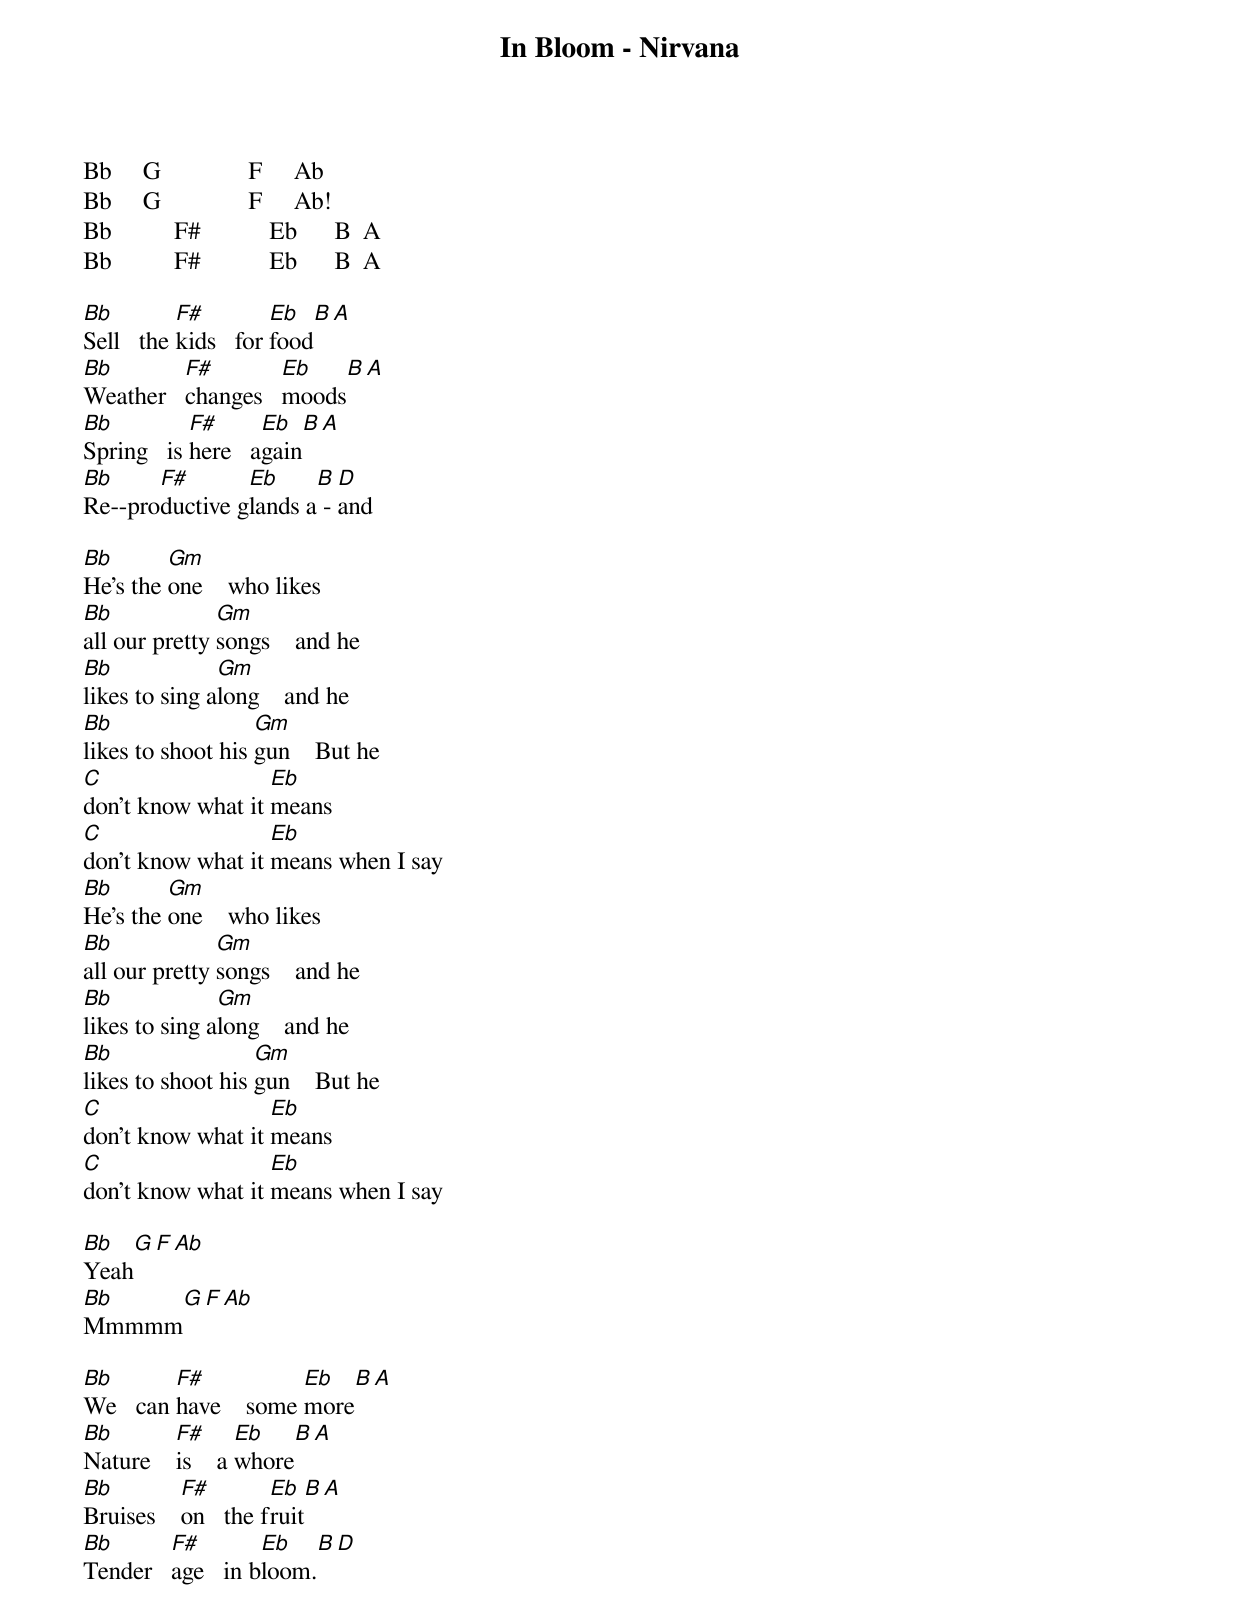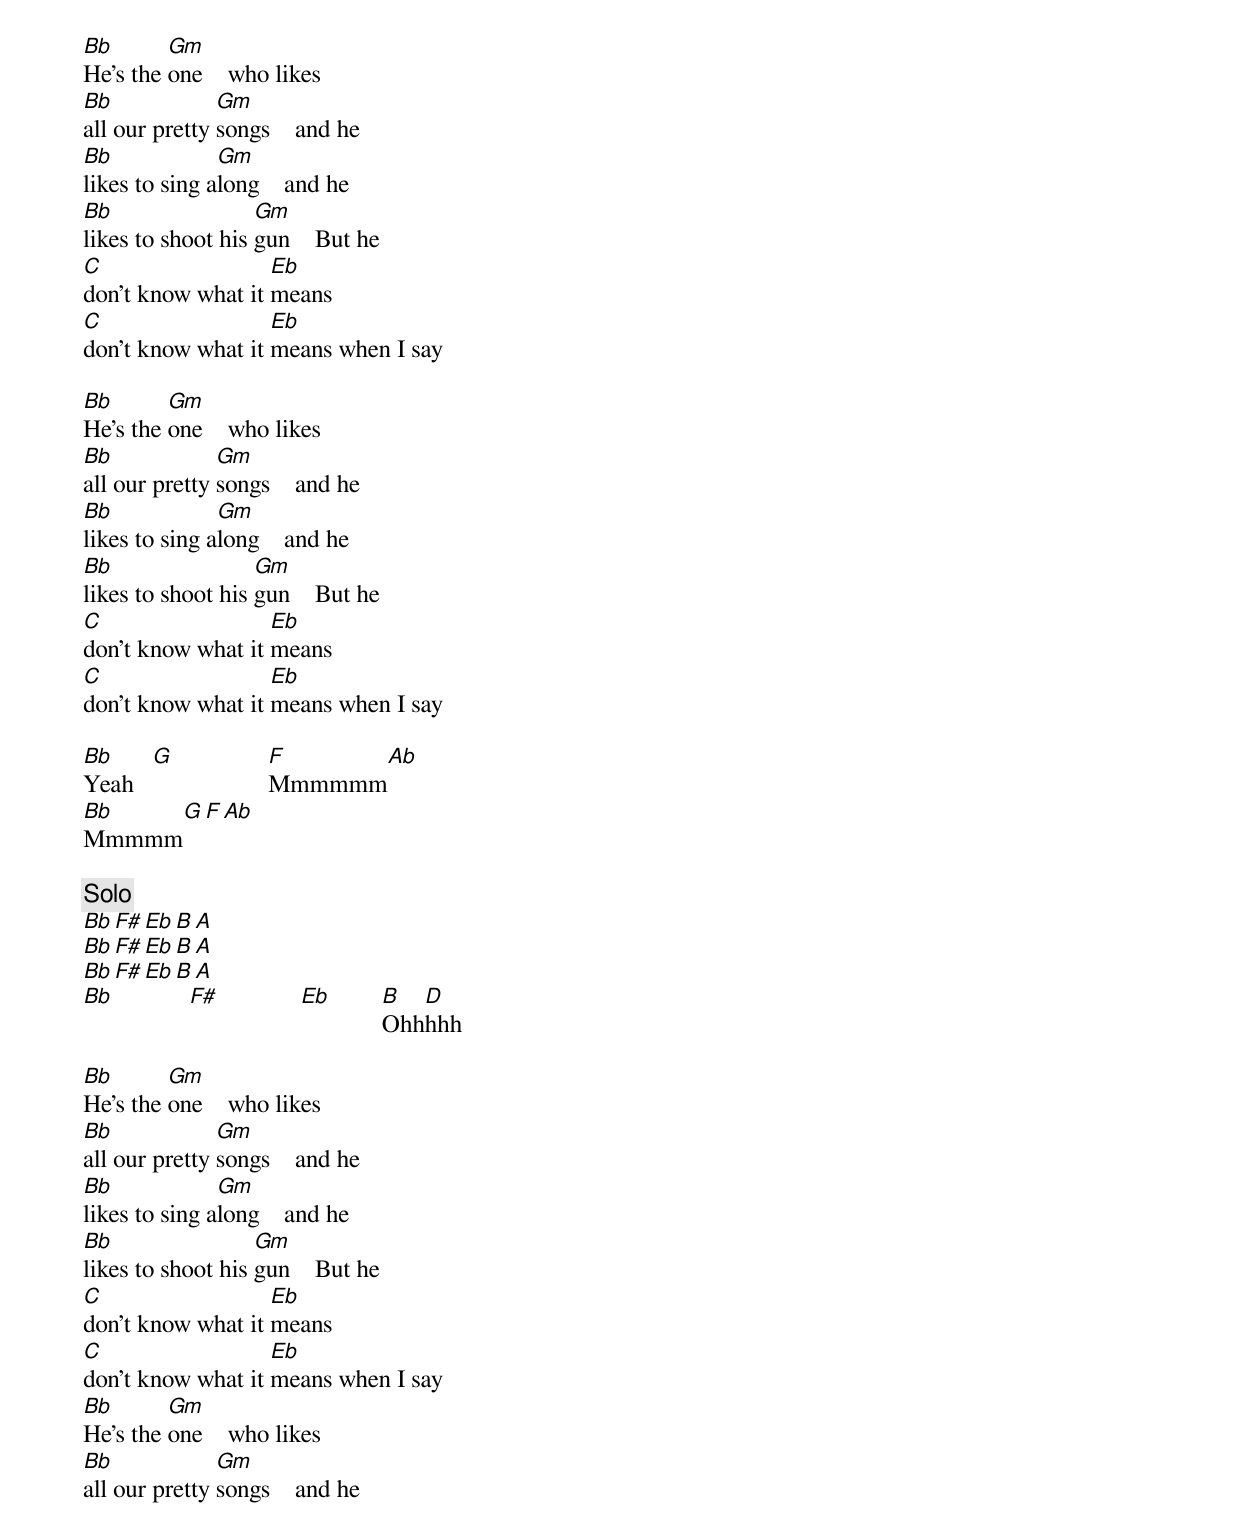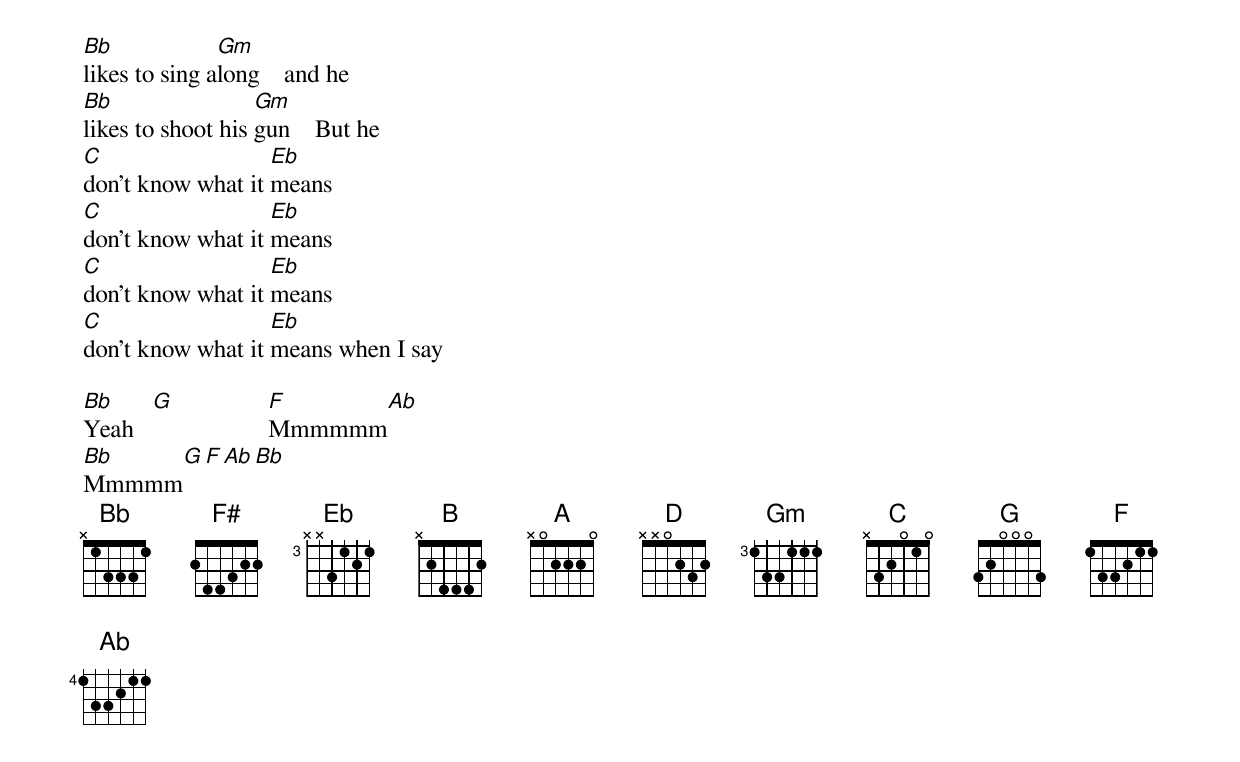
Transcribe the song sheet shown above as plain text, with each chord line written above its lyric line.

In Bloom - Nirvana

Bb     G              F     Ab
Bb     G              F     Ab!
Bb          F#           Eb      B  A
Bb          F#           Eb      B  A

Bb         F#         Eb     B  A
Sell   the kids   for food
Bb        F#        Eb      B  A
Weather   changes   moods
Bb          F#      Eb      B  A
Spring   is here   again
Bb     F#       Eb     B  D
Re--productive glands a - and

Bb       Gm
He's the one    who likes
Bb             Gm
all our pretty songs    and he
Bb             Gm
likes to sing along    and he
Bb                 Gm
likes to shoot his gun    But he
C                  Eb
don't know what it means
C                  Eb
don't know what it means when I say
Bb       Gm
He's the one    who likes
Bb             Gm
all our pretty songs    and he
Bb             Gm
likes to sing along    and he
Bb                 Gm
likes to shoot his gun    But he
C                  Eb
don't know what it means
C                  Eb
don't know what it means when I say

Bb     G              F     Ab
Yeah
Bb     G              F     Ab
Mmmmm

Bb       F#           Eb     B  A
We   can have    some more
Bb        F#      Eb      B  A
Nature    is    a whore
Bb         F#        Eb      B  A
Bruises    on   the fruit
Bb       F#        Eb     B  D
Tender   age   in bloom.

Bb       Gm
He's the one    who likes
Bb             Gm
all our pretty songs    and he
Bb             Gm
likes to sing along    and he
Bb                 Gm
likes to shoot his gun    But he
C                  Eb
don't know what it means
C                  Eb
don't know what it means when I say

Bb       Gm
He's the one    who likes
Bb             Gm
all our pretty songs    and he
Bb             Gm
likes to sing along    and he
Bb                 Gm
likes to shoot his gun    But he
C                  Eb
don't know what it means
C                  Eb
don't know what it means when I say

Bb     G              F     Ab
Yeah                  Mmmmmm
Bb     G              F     Ab
Mmmmm

[Solo]
Bb          F#           Eb      B  A
Bb          F#           Eb      B  A
Bb          F#           Eb      B  A
Bb          F#           Eb      B  D
                                 Ohhhhh

Bb       Gm
He's the one    who likes
Bb             Gm
all our pretty songs    and he
Bb             Gm
likes to sing along    and he
Bb                 Gm
likes to shoot his gun    But he
C                  Eb
don't know what it means
C                  Eb
don't know what it means when I say
Bb       Gm
He's the one    who likes
Bb             Gm
all our pretty songs    and he
Bb             Gm
likes to sing along    and he
Bb                 Gm
likes to shoot his gun    But he
C                  Eb
don't know what it means
C                  Eb
don't know what it means
C                  Eb
don't know what it means
C                  Eb
don't know what it means when I say

Bb     G              F     Ab
Yeah                  Mmmmmm
Bb     G              F     Ab     Bb
Mmmmm
